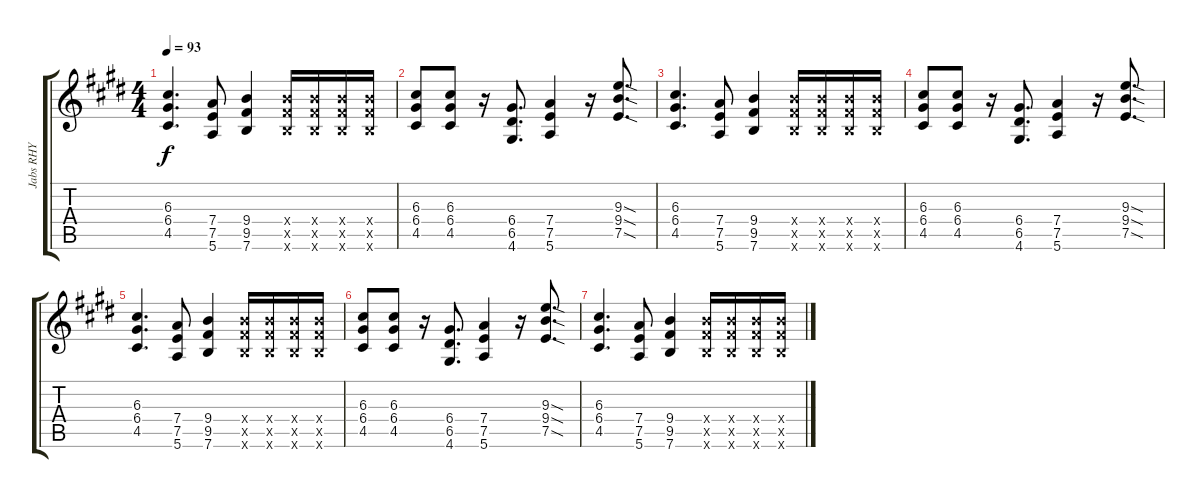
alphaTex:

\track ("Jabs RHY" "Jabs RHY") {instrument distortionguitar}
\staff {score tabs}
\tuning (E4 B3 G3 D3 A2 E2) {hide}
\ts (4 4)
\tempo 93
\clef g2
\ks e
(6.3 6.4 4.5).4{d dy f} (7.4 7.5 5.6).8 (9.4 9.5 7.6).4 (9.4{x} 9.5{x} 7.6{x}).16 (9.4{x} 9.5{x} 7.6{x}).16 (9.4{x} 9.5{x} 7.6{x}).16 (9.4{x} 9.5{x} 7.6{x}).16 |
(6.3 6.4 4.5).8{volume 5} (6.3 6.4 4.5).8 r.16 (6.4 6.5 4.6).8{d} (7.4 7.5 5.6).4 r.16 (9.3{sod} 9.4{sod} 7.5{sod}).8{d} |
(6.3 6.4 4.5).4{d} (7.4 7.5 5.6).8 (9.4 9.5 7.6).4 (9.4{x} 9.5{x} 7.6{x}).16 (9.4{x} 9.5{x} 7.6{x}).16 (9.4{x} 9.5{x} 7.6{x}).16 (9.4{x} 9.5{x} 7.6{x}).16 |
(6.3 6.4 4.5).8{volume 3} (6.3 6.4 4.5).8 r.16 (6.4 6.5 4.6).8{d} (7.4 7.5 5.6).4 r.16 (9.3{sod} 9.4{sod} 7.5{sod}).8{d} |
(6.3 6.4 4.5).4{d} (7.4 7.5 5.6).8 (9.4 9.5 7.6).4 (9.4{x} 9.5{x} 7.6{x}).16 (9.4{x} 9.5{x} 7.6{x}).16 (9.4{x} 9.5{x} 7.6{x}).16 (9.4{x} 9.5{x} 7.6{x}).16 |
(6.3 6.4 4.5).8{volume 1} (6.3 6.4 4.5).8 r.16 (6.4 6.5 4.6).8{d} (7.4 7.5 5.6).4 r.16 (9.3{sod} 9.4{sod} 7.5{sod}).8{d} |
(6.3 6.4 4.5).4{d} (7.4 7.5 5.6).8 (9.4 9.5 7.6).4 (9.4{x} 9.5{x} 7.6{x}).16 (9.4{x} 9.5{x} 7.6{x}).16 (9.4{x} 9.5{x} 7.6{x}).16 (9.4{x} 9.5{x} 7.6{x}).16
